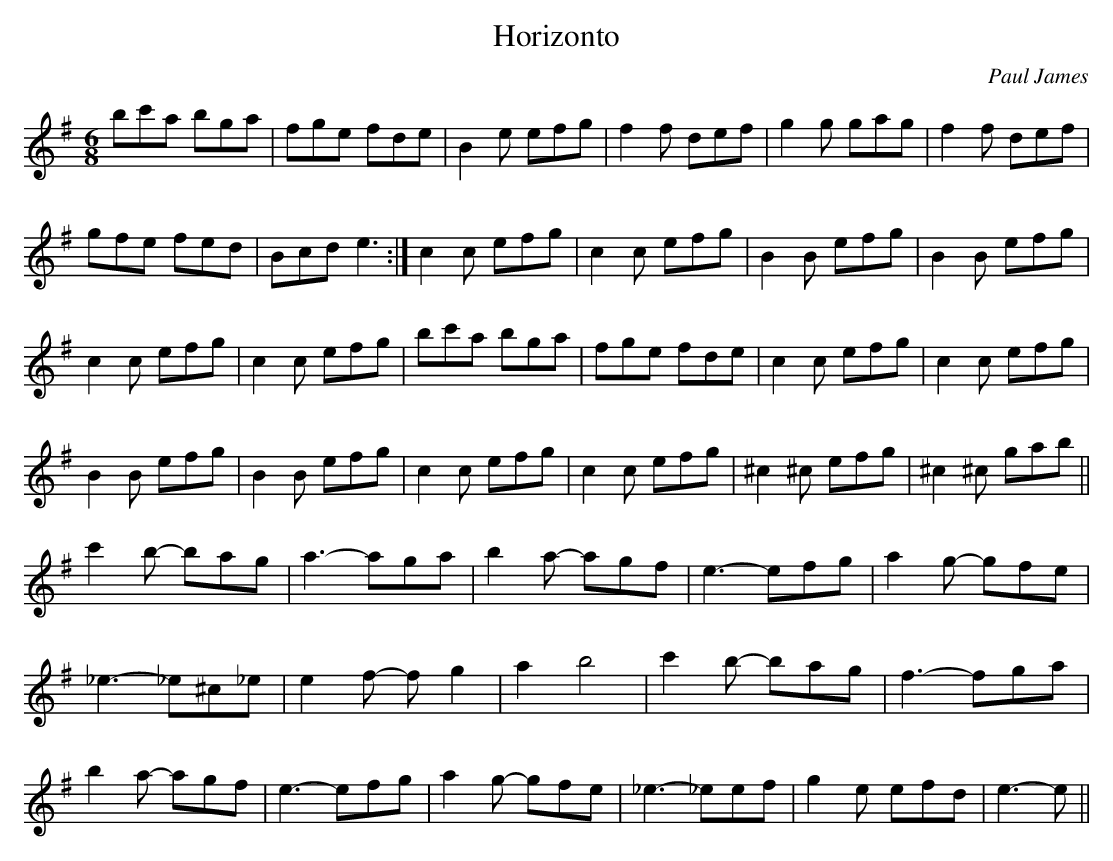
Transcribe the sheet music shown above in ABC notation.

X:1
T:Horizonto
C:Paul James
L:1/8
M:6/8
K:E minor
bc'a bga | fge fde | B2e efg | f2f def | g2g gag | f2f def |
gfe fed | Bcd e3 :| c2c efg | c2c efg | B2B efg | B2B efg |
c2c efg | c2c efg | bc'a bga | fge fde | c2c efg | c2c efg |
B2B efg | B2B efg | c2c efg | c2c efg | ^c2^c efg | ^c2^c gab ||
c'2b- bag | a3- aga | b2 a- agf | e3- efg | a2g- gfe |
_e3- _e^c_e | e2f- fg2 | a2 b4 | c'2b- bag | f3- fga |
b2a- agf | e3- efg | a2g- gfe | _e3- _eef | g2e efd | e3- e ||
